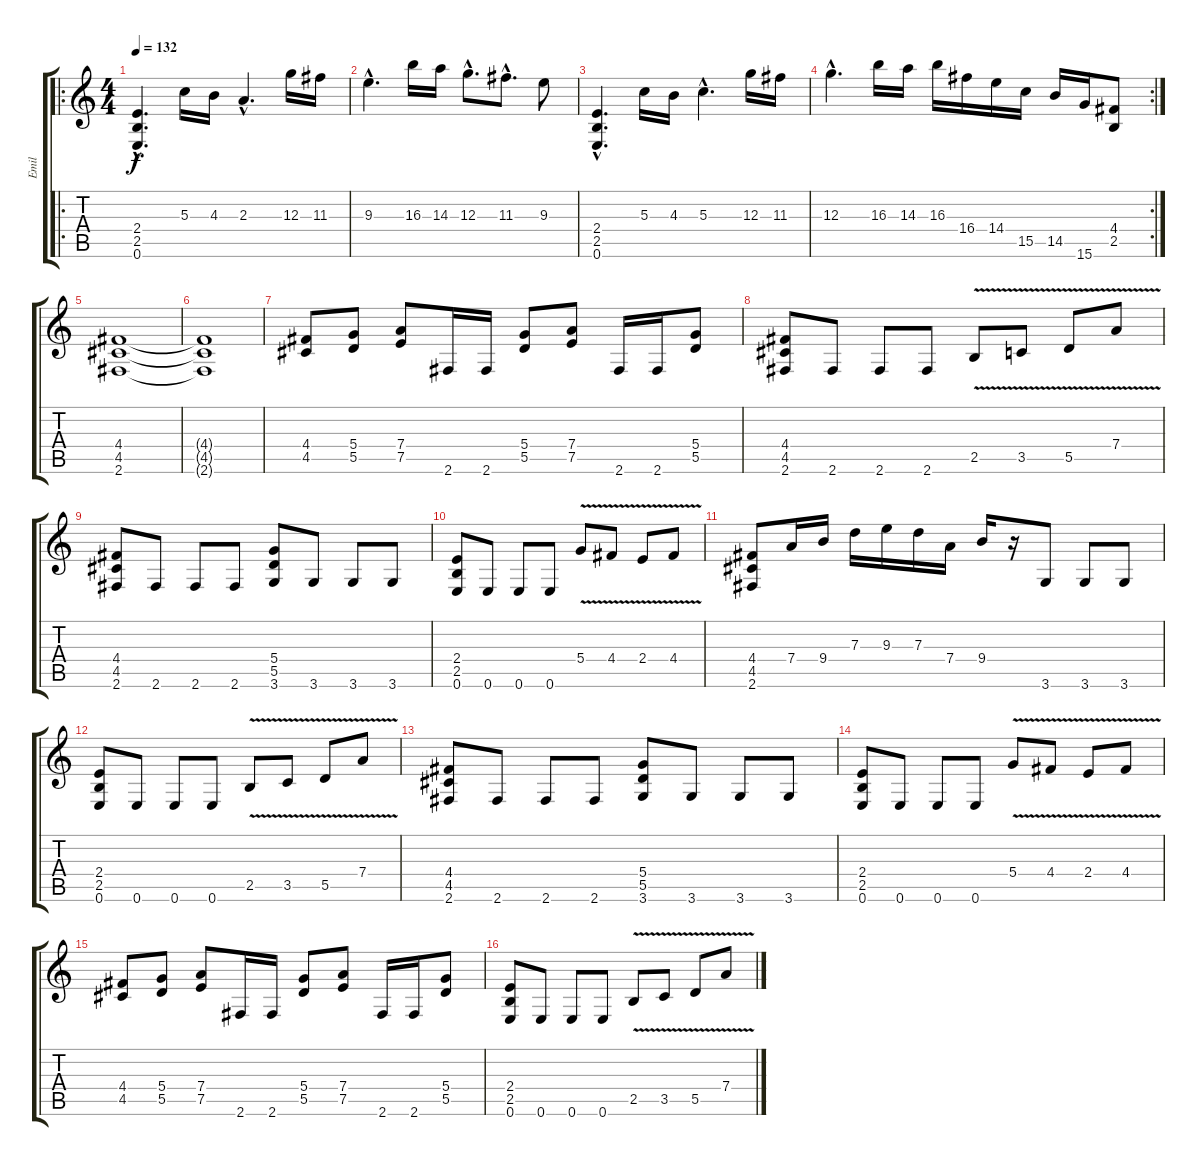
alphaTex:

\track ("Emil" "Emil") {instrument distortionguitar}
\staff {score tabs}
\tuning (E4 B3 G3 D3 A2 E2) {hide}
\ro
\ts (4 4)
\tempo 132
\clef g2
\ks c
(2.4{hac} 2.5{hac} 0.6{hac}).4{d dy f} 5.3.16 4.3.16 2.3{hac}.4{d} 12.3.16 11.3.16 |
9.3{hac}.4{d} 16.3.16 14.3.16 12.3{hac}.8{d} 11.3{hac}.8{d} 9.3.8 |
(2.4{hac} 2.5{hac} 0.6{hac}).4{d} 5.3.16 4.3.16 5.3{hac}.4{d} 12.3.16 11.3.16 |
\rc 2
12.3{hac}.4{d} 16.3.16 14.3.16 16.3.16 16.4.16 14.4.16 15.5.16 14.5.16 15.6.16 (4.4 2.5).8 |
(4.4 4.5 2.6).1 |
(4.4{t} 4.5{t} 2.6{t}).1 |
(4.4 4.5).8{instrument distortionguitar} (5.4 5.5).8 (7.4 7.5).8 2.6.16 2.6.16 (5.4 5.5).8 (7.4 7.5).8 2.6.16 2.6.16 (5.4 5.5).8 |
(4.4 4.5 2.6).8 2.6.8 2.6.8 2.6.8 2.5{v}.8 3.5{v}.8 5.5{v}.8 7.4{v}.8 |
(4.4 4.5 2.6).8{instrument distortionguitar} 2.6.8 2.6.8 2.6.8 (5.4 5.5 3.6).8 3.6.8 3.6.8 3.6.8 |
(2.4 2.5 0.6).8 0.6.8 0.6.8 0.6.8 5.4{v}.8 4.4{v}.8 2.4{v}.8 4.4{v}.8 |
(4.4 4.5 2.6).8{instrument distortionguitar} 7.4.16 9.4.16 7.3.16 9.3.16 7.3.16 7.4.16 9.4.16 r.16 3.6.8 3.6.8 3.6.8 |
(2.4 2.5 0.6).8 0.6.8 0.6.8 0.6.8 2.5{v}.8 3.5{v}.8 5.5{v}.8 7.4{v}.8 |
(4.4 4.5 2.6).8{instrument distortionguitar} 2.6.8 2.6.8 2.6.8 (5.4 5.5 3.6).8 3.6.8 3.6.8 3.6.8 |
(2.4 2.5 0.6).8 0.6.8 0.6.8 0.6.8 5.4{v}.8 4.4{v}.8 2.4{v}.8 4.4{v}.8 |
(4.4 4.5).8{instrument distortionguitar} (5.4 5.5).8 (7.4 7.5).8 2.6.16 2.6.16 (5.4 5.5).8 (7.4 7.5).8 2.6.16 2.6.16 (5.4 5.5).8 |
(2.4 2.5 0.6).8 0.6.8 0.6.8 0.6.8 2.5{v}.8 3.5{v}.8 5.5{v}.8 7.4{v}.8
